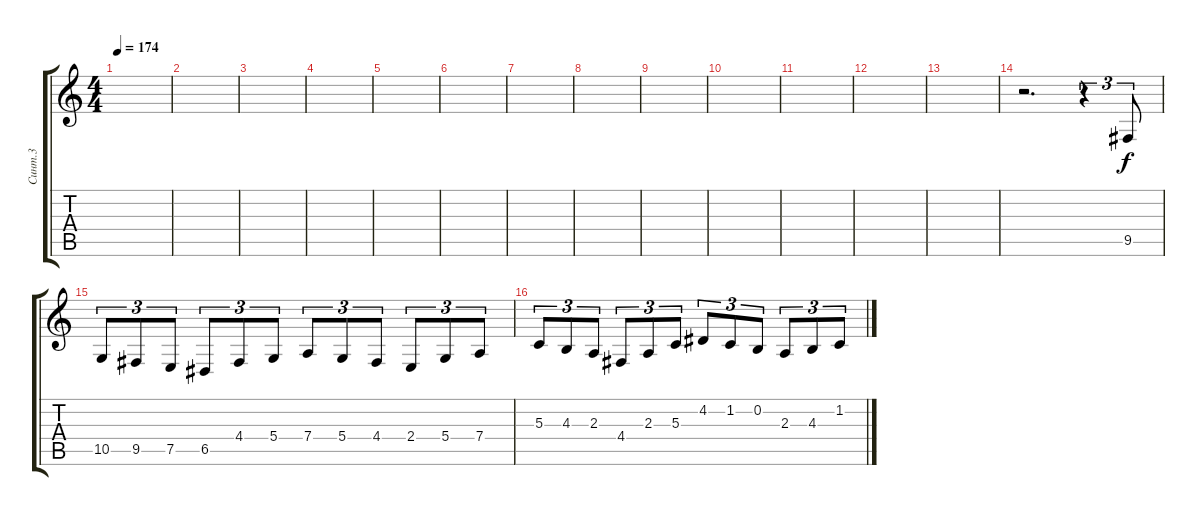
\track ("Синт.3" "Синт.3") {instrument stringensemble1}
\staff {score tabs}
\tuning (E4 B3 G3 D3 A2 E2) {hide}
\ts (4 4)
\tempo 174
\clef g2
\ks c
|
|
|
|
|
|
|
|
|
|
|
|
|
r.2{d} r.4{tu (3 2)} 9.5.8{tu (3 2) dy f volume 10 balance 13 instrument stringensemble1} |
10.5.8{tu (3 2)} 9.5.8{tu (3 2)} 7.5.8{tu (3 2)} 6.5.8{tu (3 2)} 4.4.8{tu (3 2)} 5.4.8{tu (3 2)} 7.4.8{tu (3 2)} 5.4.8{tu (3 2)} 4.4.8{tu (3 2)} 2.4.8{tu (3 2)} 5.4.8{tu (3 2)} 7.4.8{tu (3 2)} |
5.3.8{tu (3 2)} 4.3.8{tu (3 2)} 2.3.8{tu (3 2)} 4.4.8{tu (3 2)} 2.3.8{tu (3 2)} 5.3.8{tu (3 2)} 4.2.8{tu (3 2)} 1.2.8{tu (3 2)} 0.2.8{tu (3 2)} 2.3.8{tu (3 2)} 4.3.8{tu (3 2)} 1.2.8{tu (3 2)}
